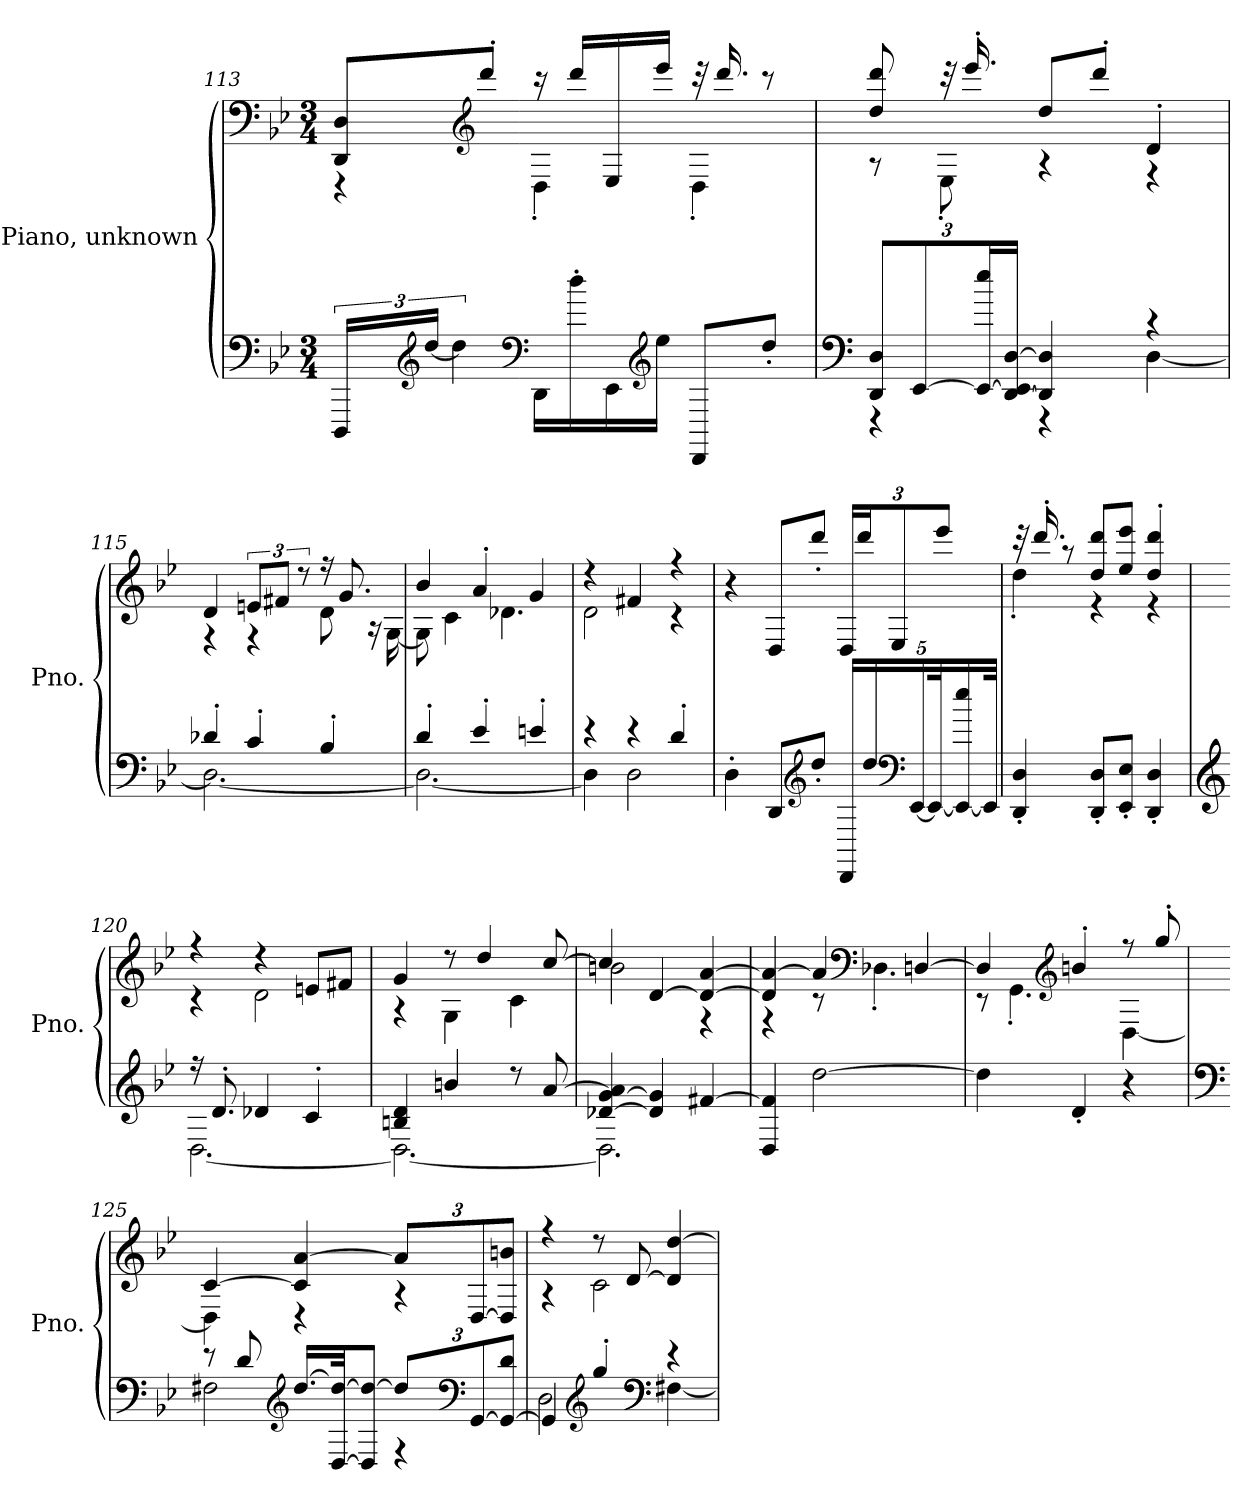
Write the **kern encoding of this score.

**kern	**kern
*part1	*part1
*staff2	*staff1
*I"Piano, unknown	*
*I'Pno.	*
*clefF4	*clefF4
*k[b-e-]	*k[b-e-]
*M3/4	*M3/4
=113	=113
*	*^
24DDD/LL	8DD/ 8D/L	4r
*clefG2	*	*
[24dd/JJ	.	.
6dd\]	.	.
*	*clefG2	*
.	8ddd'/J	.
*clefF4	*	*
16DD\LL	16r	4D'\
16dd'\	16ddd/LL	.
16EE-\	16E-/	.
*clefG2	*	*
16ee-\JJ	16eee-/JJ	.
8DD/L	32r	4D'\
.	16.ddd/	.
8dd'/J	8r	.
=114	=114	=114
*clefF4	*	*
*Xbrackettup	*	*
*^	*	*
12DD/ 12D/L	4r	8dd/ 8ddd/	8r
[12EE-/	.	.	.
.	.	32r	8E-'\
.	.	16.eee-'/	.
24EE-/_ 24ee-/L	.	.	.
[24DD/ 24EE-/] [24D/JJ	.	.	.
4DD/] 4D/]	4r	8dd/L	4r
.	.	8ddd'/J	.
4r	[4D\	4d'/	4r
!!LO:LB:g=z	!!
=115	=115	=115	=115
4d-X'/	2.D\_	4d/	4r
4c'/	.	12en/L	4r
.	.	12f#X/J	.
.	.	12r	.
4B-'/	.	16r	8d\
.	.	8.g/	.
.	.	.	16r
.	.	.	[16G\
=116	=116	=116	=116
4d'/	2.D\_	4b-/	8G\]
.	.	.	4c\
4e-'/	.	4a'/	.
.	.	.	4.d-X\
4en'/	.	4g/	.
=117	=117	=117	=117
4r	4D\]	4r	2d\
4r	2D\	4f#X/	.
4d'/	.	4r	4r
*v	*v	*	*
*	*v	*v
=118	=118
4D'\	4r
8DD/L	8D/L
*clefG2	*
8dd'/J	8ddd'/J
*	*Xbrackettup
20DD/LL	24D/LL
.	24ddd/J
20dd/	.
.	12E-/
*clefF4	*
[20EE-/	.
40EE-/K_	.
.	12eee-/J
20EE-/_ 20ee-/	.
40EE-/JJk]	.
!!LO:LB:g=z
=119	=119
*	*^
4DD/' 4D/'	32r	4dd'\
.	16.ddd'/	.
.	8r	.
8DD/' 8D/'L	8dd/ 8ddd/L	4r
8EE-/' 8E-/'J	8ee-/ 8eee-/J	.
4DD/' 4D/'	4dd/' 4ddd/'	4r
=120	=120	=120
*clefG2	*	*
*^	*	*
16r	[2.D\	4r	4r
8.d'/	.	.	.
4d-X/	.	4r	2d\
4c'/	.	8en/L	.
.	.	8f#X/J	.
=121	=121	=121	=121
4Bn/ 4d/	2.D\_	4g/	4r
4bn/	.	8r	4G\
.	.	4dd/	.
8r	.	.	4c\
[8a/	.	[8cc/	.
=122	=122	=122	=122
[4d-X/ [4g/ 4a/]	2.D\]	4cc/]	2bn\
4d-/] 4g/]	.	[4d/	.
[4f#X/	.	4d/_ [4a/	4r
*v	*v	*	*
=123	=123	=123
4D/ 4f#/]	4d/] 4a/_	4r
[2dd\	4a/]	8r
*	*clefF4	*
.	.	4.D-X'\
.	[4Dn/	.
!!LO:LB:g=z	!!
=124	=124	=124
4dd\]	4D/]	8r
.	.	4.GG'\
*	*clefG2	*
4d'/	4bn'/	.
4r	8r	[4D\
.	8gg'/	.
=125	=125	=125
*clefF4	*	*
*^	*	*
8r	2F#X\	[4c/	4D\]
8d/	.	.	.
*clefG2	*	*	*
[16.dd/LL	.	4c/] [4a/	4r
[32D/ 32dd/_JK	.	.	.
8D/] 8dd/_J	.	.	.
12dd/L]	4r	12a/L]	4r
*clefF4	*	*	*
[12GG/	.	[12D/	.
12GG/_ 12d/J	.	12D/] 12bn/J	.
=126	=126	=126	=126
4GG/]	2D\	4r	4r
*clefG2	*	*	*
4gg'/	.	8r	2c\
.	.	[8d/	.
*clefF4	*	*	*
4r	[4F#X\	4d/] [4dd/	.
*v	*v	*	*
*	*v	*v
=	=
*-	*-
